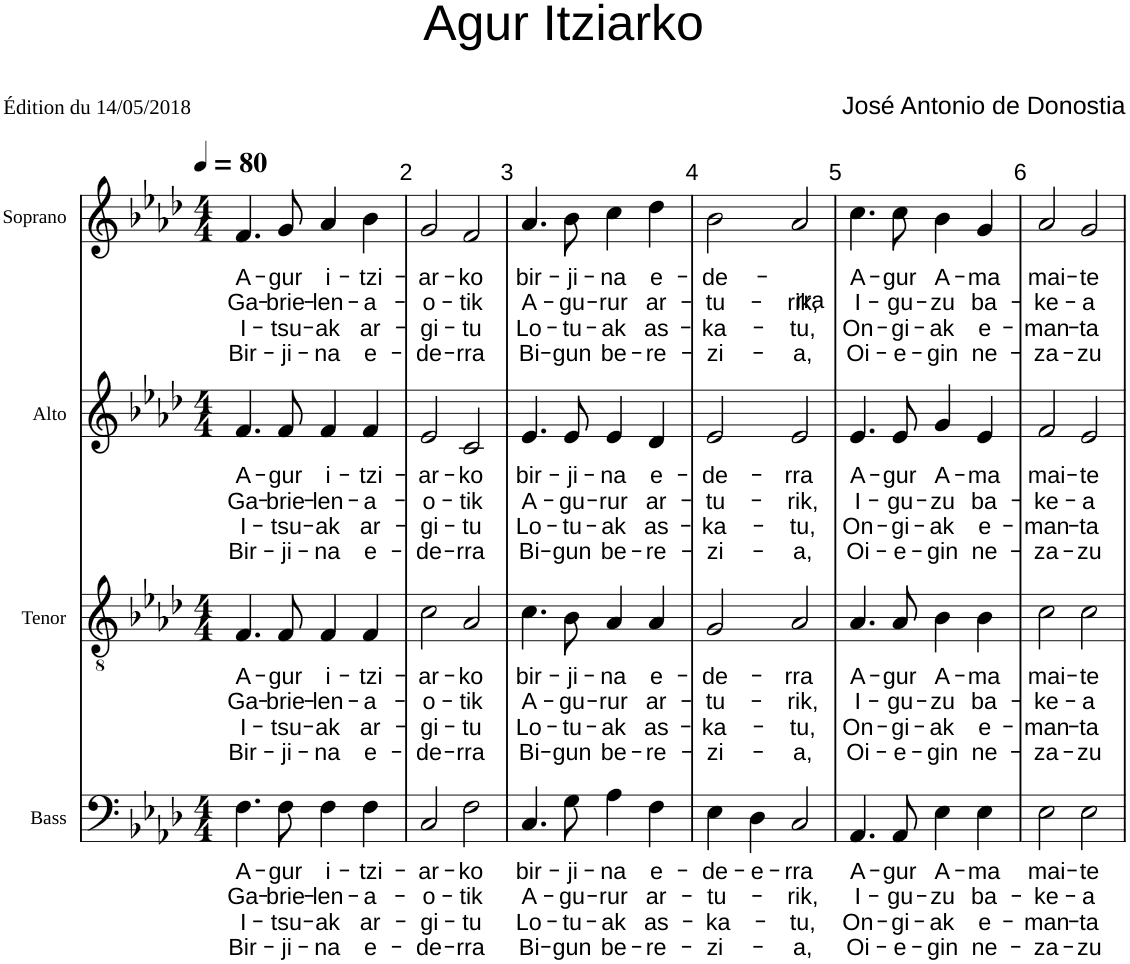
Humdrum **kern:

**kern	**text	**text	**text	**text	**kern	**text	**text	**text	**text	**kern	**text	**text	**text	**text	**kern	**text	**text	**text	**text
*part4	*part4	*part4	*part4	*part4	*part3	*part3	*part3	*part3	*part3	*part2	*part2	*part2	*part2	*part2	*part1	*part1	*part1	*part1	*part1
*staff4	*staff4	*staff4	*staff4	*staff4	*staff3	*staff3	*staff3	*staff3	*staff3	*staff2	*staff2	*staff2	*staff2	*staff2	*staff1	*staff1	*staff1	*staff1	*staff1
*I"Bass	*	*	*	*	*I"Tenor	*	*	*	*	*I"Alto	*	*	*	*	*I"Soprano	*	*	*	*
*I'B.	*	*	*	*	*I'T.	*	*	*	*	*I'A.	*	*	*	*	*I'S.	*	*	*	*
*clefF4	*	*	*	*	*clefGv2	*	*	*	*	*clefG2	*	*	*	*	*clefG2	*	*	*	*
*k[b-e-a-d-]	*	*	*	*	*k[b-e-a-d-]	*	*	*	*	*k[b-e-a-d-]	*	*	*	*	*k[b-e-a-d-]	*	*	*	*
*M4/4	*	*	*	*	*M4/4	*	*	*	*	*M4/4	*	*	*	*	*M4/4	*	*	*	*
*MM80	*	*	*	*	*MM80	*	*	*	*	*MM80	*	*	*	*	*MM80	*	*	*	*
=1	=1	=1	=1	=1	=1	=1	=1	=1	=1	=1	=1	=1	=1	=1	=1	=1	=1	=1	=1
!	!LO:LY:b	!LO:LY:b	!LO:LY:b	!LO:LY:b	!	!LO:LY:b	!LO:LY:b	!LO:LY:b	!LO:LY:b	!	!LO:LY:b	!LO:LY:b	!LO:LY:b	!LO:LY:b	!	!LO:LY:b	!LO:LY:b	!LO:LY:b	!LO:LY:b
4.F\	A-	Ga-	I-	Bir-	4.F/	A-	Ga-	I-	Bir-	4.f/	A-	Ga-	I-	Bir-	4.f/	A-	Ga-	I-	Bir-
!	!LO:LY:b	!LO:LY:b	!LO:LY:b	!LO:LY:b	!	!LO:LY:b	!LO:LY:b	!LO:LY:b	!LO:LY:b	!	!LO:LY:b	!LO:LY:b	!LO:LY:b	!LO:LY:b	!	!LO:LY:b	!LO:LY:b	!LO:LY:b	!LO:LY:b
8F\	-gur	-brie-	-tsu-	-ji-	8F/	-gur	-brie-	-tsu-	-ji-	8f/	-gur	-brie-	-tsu-	-ji-	8g/	-gur	-brie-	-tsu-	-ji-
!	!LO:LY:b	!LO:LY:b	!LO:LY:b	!LO:LY:b	!	!LO:LY:b	!LO:LY:b	!LO:LY:b	!LO:LY:b	!	!LO:LY:b	!LO:LY:b	!LO:LY:b	!LO:LY:b	!	!LO:LY:b	!LO:LY:b	!LO:LY:b	!LO:LY:b
4F\	i-	-len-	-ak	-na	4F/	i-	-len-	-ak	-na	4f/	i-	-len-	-ak	-na	4a-/	i-	-len-	-ak	-na
!	!LO:LY:b	!LO:LY:b	!LO:LY:b	!LO:LY:b	!	!LO:LY:b	!LO:LY:b	!LO:LY:b	!LO:LY:b	!	!LO:LY:b	!LO:LY:b	!LO:LY:b	!LO:LY:b	!	!LO:LY:b	!LO:LY:b	!LO:LY:b	!LO:LY:b
4F\	-tzi-	-a-	ar-	e-	4F/	-tzi-	-a-	ar-	e-	4f/	-tzi-	-a-	ar-	e-	4b-\	-tzi-	-a-	ar-	e-
=2	=2	=2	=2	=2	=2	=2	=2	=2	=2	=2	=2	=2	=2	=2	=2	=2	=2	=2	=2
!	!LO:LY:b	!LO:LY:b	!LO:LY:b	!LO:LY:b	!	!LO:LY:b	!LO:LY:b	!LO:LY:b	!LO:LY:b	!	!LO:LY:b	!LO:LY:b	!LO:LY:b	!LO:LY:b	!	!LO:LY:b	!LO:LY:b	!LO:LY:b	!LO:LY:b
2C/	-ar-	-o-	-gi-	-de-	2c\	-ar-	-o-	-gi-	-de-	2e-/	-ar-	-o-	-gi-	-de-	2g/	-ar-	-o-	-gi-	-de-
!	!LO:LY:b	!LO:LY:b	!LO:LY:b	!LO:LY:b	!	!LO:LY:b	!LO:LY:b	!LO:LY:b	!LO:LY:b	!	!LO:LY:b	!LO:LY:b	!LO:LY:b	!LO:LY:b	!	!LO:LY:b	!LO:LY:b	!LO:LY:b	!LO:LY:b
2F\	-ko	-tik	-tu	-rra	2A-/	-ko	-tik	-tu	-rra	2c/	-ko	-tik	-tu	-rra	2f/	-ko	-tik	-tu	-rra
=3	=3	=3	=3	=3	=3	=3	=3	=3	=3	=3	=3	=3	=3	=3	=3	=3	=3	=3	=3
!	!LO:LY:b	!LO:LY:b	!LO:LY:b	!LO:LY:b	!	!LO:LY:b	!LO:LY:b	!LO:LY:b	!LO:LY:b	!	!LO:LY:b	!LO:LY:b	!LO:LY:b	!LO:LY:b	!	!LO:LY:b	!LO:LY:b	!LO:LY:b	!LO:LY:b
4.C/	bir-	A-	Lo-	Bi-	4.c\	bir-	A-	Lo-	Bi-	4.e-/	bir-	A-	Lo-	Bi-	4.a-/	bir-	A-	Lo-	Bi-
!	!LO:LY:b	!LO:LY:b	!LO:LY:b	!LO:LY:b	!	!LO:LY:b	!LO:LY:b	!LO:LY:b	!LO:LY:b	!	!LO:LY:b	!LO:LY:b	!LO:LY:b	!LO:LY:b	!	!LO:LY:b	!LO:LY:b	!LO:LY:b	!LO:LY:b
8G\	-ji-	-gu-	-tu-	-gun	8B-\	-ji-	-gu-	-tu-	-gun	8e-/	-ji-	-gu-	-tu-	-gun	8b-\	-ji-	-gu-	-tu-	-gun
!	!LO:LY:b	!LO:LY:b	!LO:LY:b	!LO:LY:b	!	!LO:LY:b	!LO:LY:b	!LO:LY:b	!LO:LY:b	!	!LO:LY:b	!LO:LY:b	!LO:LY:b	!LO:LY:b	!	!LO:LY:b	!LO:LY:b	!LO:LY:b	!LO:LY:b
4A-\	-na	-rur	-ak	be-	4A-/	-na	-rur	-ak	be-	4e-/	-na	-rur	-ak	be-	4cc\	-na	-rur	-ak	be-
!	!LO:LY:b	!LO:LY:b	!LO:LY:b	!LO:LY:b	!	!LO:LY:b	!LO:LY:b	!LO:LY:b	!LO:LY:b	!	!LO:LY:b	!LO:LY:b	!LO:LY:b	!LO:LY:b	!	!LO:LY:b	!LO:LY:b	!LO:LY:b	!LO:LY:b
4F\	e-	ar-	as-	-re-	4A-/	e-	ar-	as-	-re-	4d-/	e-	ar-	as-	-re-	4dd-\	e-	ar-	as-	-re-
=4	=4	=4	=4	=4	=4	=4	=4	=4	=4	=4	=4	=4	=4	=4	=4	=4	=4	=4	=4
!	!LO:LY:b	!LO:LY:b	!LO:LY:b	!LO:LY:b	!	!LO:LY:b	!LO:LY:b	!LO:LY:b	!LO:LY:b	!	!LO:LY:b	!LO:LY:b	!LO:LY:b	!LO:LY:b	!	!LO:LY:b	!LO:LY:b	!LO:LY:b	!LO:LY:b
4E-\	-de-	-tu-	-ka-	-zi-	2G/	-de-	-tu-	-ka-	-zi-	2e-/	-de-	-tu-	-ka-	-zi-	2b-\	-de-	-tu-	-ka-	-zi-
!	!LO:LY:b	!	!	!	!	!	!	!	!	!	!	!	!	!	!	!	!	!	!
4D-\	-e-	.	.	.	.	.	.	.	.	.	.	.	.	.	.	.	.	.	.
!	!LO:LY:b	!LO:LY:b	!LO:LY:b	!LO:LY:b	!	!LO:LY:b	!LO:LY:b	!LO:LY:b	!LO:LY:b	!	!LO:LY:b	!LO:LY:b	!LO:LY:b	!LO:LY:b	!	!LO:LY:b	!LO:LY:b	!LO:LY:b	!LO:LY:b
2C/	-rra	-rik,	-tu,	-a,	2A-/	-rra	-rik,	-tu,	-a,	2e-/	-rra	-rik,	-tu,	-a,	2a-/	-rra	-rik,	-tu,	-a,
=5	=5	=5	=5	=5	=5	=5	=5	=5	=5	=5	=5	=5	=5	=5	=5	=5	=5	=5	=5
!	!LO:LY:b	!LO:LY:b	!LO:LY:b	!LO:LY:b	!	!LO:LY:b	!LO:LY:b	!LO:LY:b	!LO:LY:b	!	!LO:LY:b	!LO:LY:b	!LO:LY:b	!LO:LY:b	!	!LO:LY:b	!LO:LY:b	!LO:LY:b	!LO:LY:b
4.AA-/	A-	I-	On-	Oi-	4.A-/	A-	I-	On-	Oi-	4.e-/	A-	I-	On-	Oi-	4.cc\	A-	I-	On-	Oi-
!	!LO:LY:b	!LO:LY:b	!LO:LY:b	!LO:LY:b	!	!LO:LY:b	!LO:LY:b	!LO:LY:b	!LO:LY:b	!	!LO:LY:b	!LO:LY:b	!LO:LY:b	!LO:LY:b	!	!LO:LY:b	!LO:LY:b	!LO:LY:b	!LO:LY:b
8AA-/	-gur	-gu-	-gi-	-e-	8A-/	-gur	-gu-	-gi-	-e-	8e-/	-gur	-gu-	-gi-	-e-	8cc\	-gur	-gu-	-gi-	-e-
!	!LO:LY:b	!LO:LY:b	!LO:LY:b	!LO:LY:b	!	!LO:LY:b	!LO:LY:b	!LO:LY:b	!LO:LY:b	!	!LO:LY:b	!LO:LY:b	!LO:LY:b	!LO:LY:b	!	!LO:LY:b	!LO:LY:b	!LO:LY:b	!LO:LY:b
4E-\	A-	-zu	-ak	-gin	4B-\	A-	-zu	-ak	-gin	4g/	A-	-zu	-ak	-gin	4b-\	A-	-zu	-ak	-gin
!	!LO:LY:b	!LO:LY:b	!LO:LY:b	!LO:LY:b	!	!LO:LY:b	!LO:LY:b	!LO:LY:b	!LO:LY:b	!	!LO:LY:b	!LO:LY:b	!LO:LY:b	!LO:LY:b	!	!LO:LY:b	!LO:LY:b	!LO:LY:b	!LO:LY:b
4E-\	-ma	ba-	e-	ne-	4B-\	-ma	ba-	e-	ne-	4e-/	-ma	ba-	e-	ne-	4g/	-ma	ba-	e-	ne-
=6	=6	=6	=6	=6	=6	=6	=6	=6	=6	=6	=6	=6	=6	=6	=6	=6	=6	=6	=6
!	!LO:LY:b	!LO:LY:b	!LO:LY:b	!LO:LY:b	!	!LO:LY:b	!LO:LY:b	!LO:LY:b	!LO:LY:b	!	!LO:LY:b	!LO:LY:b	!LO:LY:b	!LO:LY:b	!	!LO:LY:b	!LO:LY:b	!LO:LY:b	!LO:LY:b
2E-\	mai-	-ke-	-man-	-za-	2c\	mai-	-ke-	-man-	-za-	2f/	mai-	-ke-	-man-	-za-	2a-/	mai-	-ke-	-man-	-za-
!	!LO:LY:b	!LO:LY:b	!LO:LY:b	!LO:LY:b	!	!LO:LY:b	!LO:LY:b	!LO:LY:b	!LO:LY:b	!	!LO:LY:b	!LO:LY:b	!LO:LY:b	!LO:LY:b	!	!LO:LY:b	!LO:LY:b	!LO:LY:b	!LO:LY:b
2E-\	-te	-a	-ta	-zu	2c\	-te	-a	-ta	-zu	2e-/	-te	-a	-ta	-zu	2g/	-te	-a	-ta	-zu
=	=	=	=	=	=	=	=	=	=	=	=	=	=	=	=	=	=	=	=
*-	*-	*-	*-	*-	*-	*-	*-	*-	*-	*-	*-	*-	*-	*-	*-	*-	*-	*-	*-
